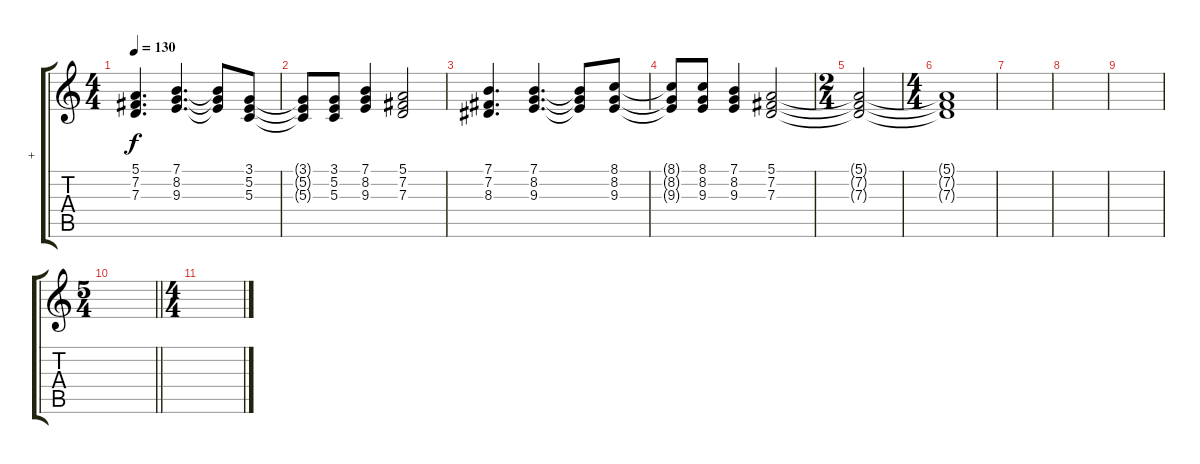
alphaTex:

\track ("+" "+") {instrument fx5brightness}
\staff {score tabs}
\tuning (E4 B3 G3 D3 A2 E2) {hide}
\ts (4 4)
\tempo 130
\clef g2
\ks c
(5.1 7.2 7.3).4{d dy f} (7.1 8.2 9.3).4{d} (7.1{t} 8.2{t} 9.3{t}).8 (3.1 5.2 5.3).8 |
(3.1{t} 5.2{t} 5.3{t}).8 (3.1 5.2 5.3).8 (7.1 8.2 9.3).4 (5.1 7.2 7.3).2 |
(7.1 7.2 8.3).4{d} (7.1 8.2 9.3).4{d} (7.1{t} 8.2{t} 9.3{t}).8 (8.1 8.2 9.3).8 |
(8.1{t} 8.2{t} 9.3{t}).8 (8.1 8.2 9.3).8 (7.1 8.2 9.3).4 (5.1 7.2 7.3).2 |
\ts (2 4)
(5.1{t} 7.2{t} 7.3{t}).2 |
\ts (4 4)
(5.1{t} 7.2{t} 7.3{t}).1 |
|
|
|
\ts (5 4)
\barLineRight lightlight
|
\ts (4 4)
